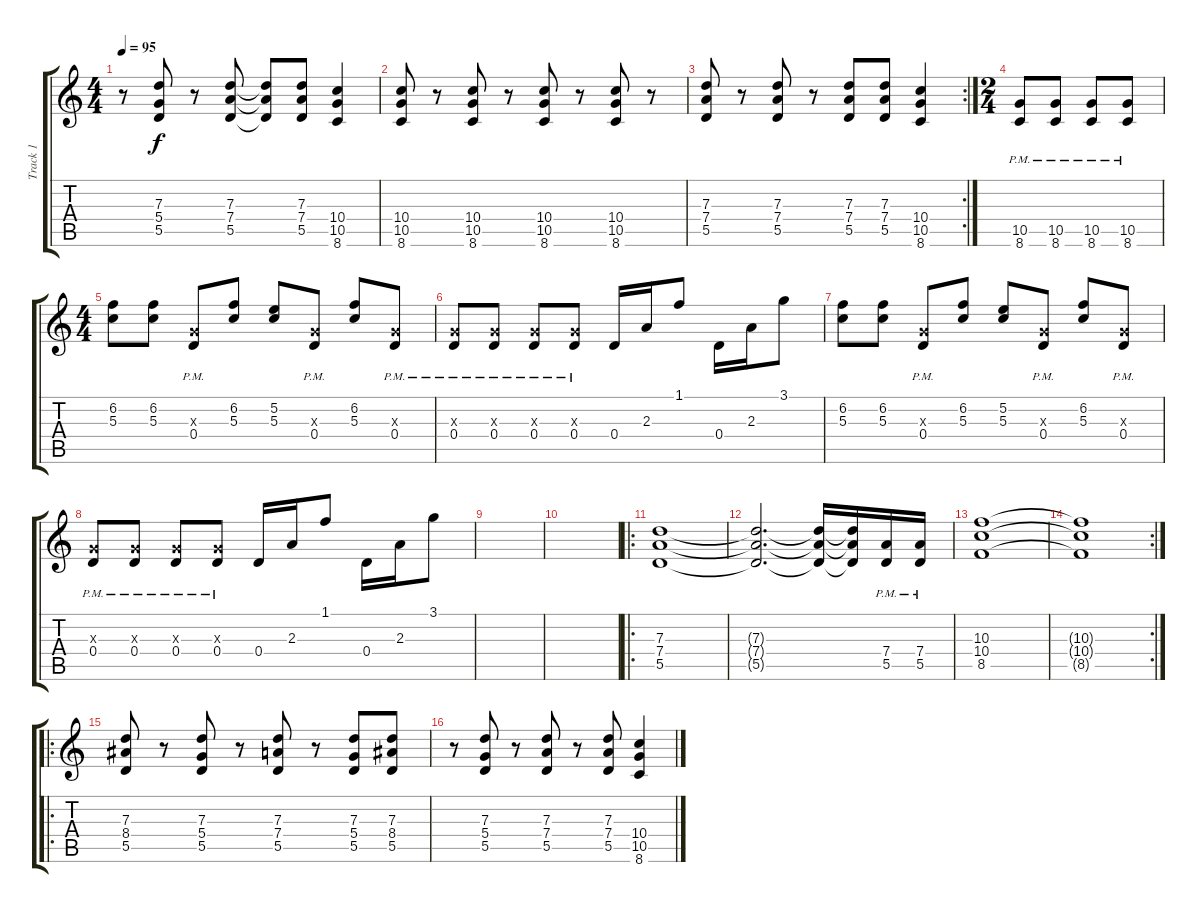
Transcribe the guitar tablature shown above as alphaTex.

\track ("Track 1" "Track 1") {instrument overdrivenguitar}
\staff {score tabs}
\tuning (E4 B3 G3 D3 A2 E2) {hide}
\ts (4 4)
\tempo 95
\clef g2
\ks c
r.8{dy f} (7.3 5.4 5.5).8 r.8 (7.3 7.4 5.5).8 (7.3{t} 7.4{t} 5.5{t}).8 (7.3 7.4 5.5).8 (10.4 10.5 8.6).4 |
(10.4 10.5 8.6).8 r.8 (10.4 10.5 8.6).8 r.8 (10.4 10.5 8.6).8 r.8 (10.4 10.5 8.6).8 r.8 |
\rc 2
(7.3 7.4 5.5).8 r.8 (7.3 7.4 5.5).8 r.8 (7.3 7.4 5.5).8 (7.3 7.4 5.5).8 (10.4 10.5 8.6).4 |
\ts (2 4)
(10.5{pm} 8.6{pm}).8 (10.5{pm} 8.6{pm}).8 (10.5{pm} 8.6{pm}).8 (10.5{pm} 8.6{pm}).8 |
\ts (4 4)
(6.2 5.3).8 (6.2 5.3).8 (0.3{x} 0.4{pm}).8 (6.2 5.3).8 (5.2 5.3).8 (0.3{x} 0.4{pm}).8 (6.2 5.3).8 (0.3{x} 0.4{pm}).8 |
(0.3{x} 0.4{pm}).8 (0.3{x} 0.4{pm}).8 (0.3{x} 0.4{pm}).8 (0.3{x} 0.4{pm}).8 0.4.16 2.3.16 1.1.8 0.4.16 2.3.16 3.1.8 |
(6.2 5.3).8 (6.2 5.3).8 (0.3{x} 0.4{pm}).8 (6.2 5.3).8 (5.2 5.3).8 (0.3{x} 0.4{pm}).8 (6.2 5.3).8 (0.3{x} 0.4{pm}).8 |
(0.3{x} 0.4{pm}).8 (0.3{x} 0.4{pm}).8 (0.3{x} 0.4{pm}).8 (0.3{x} 0.4{pm}).8 0.4.16 2.3.16 1.1.8 0.4.16 2.3.16 3.1.8 |
|
|
\ro
(7.3 7.4 5.5).1 |
(7.3{t} 7.4{t} 5.5{t}).2{d} (7.3{t} 7.4{t} 5.5{t}).16 (7.3{t} 7.4{t} 5.5{t}).16 (7.4{pm} 5.5{pm}).16 (7.4{pm} 5.5{pm}).16 |
(10.3 10.4 8.5).1 |
\rc 2
(10.3{t} 10.4{t} 8.5{t}).1 |
\ro
(7.3 8.4 5.5).8 r.8 (7.3 5.4 5.5).8 r.8 (7.3 7.4 5.5).8 r.8 (7.3 5.4 5.5).8 (7.3 8.4 5.5).8 |
r.8 (7.3 5.4 5.5).8 r.8 (7.3 7.4 5.5).8 r.8 (7.3 7.4 5.5).8 (10.4 10.5 8.6).4
